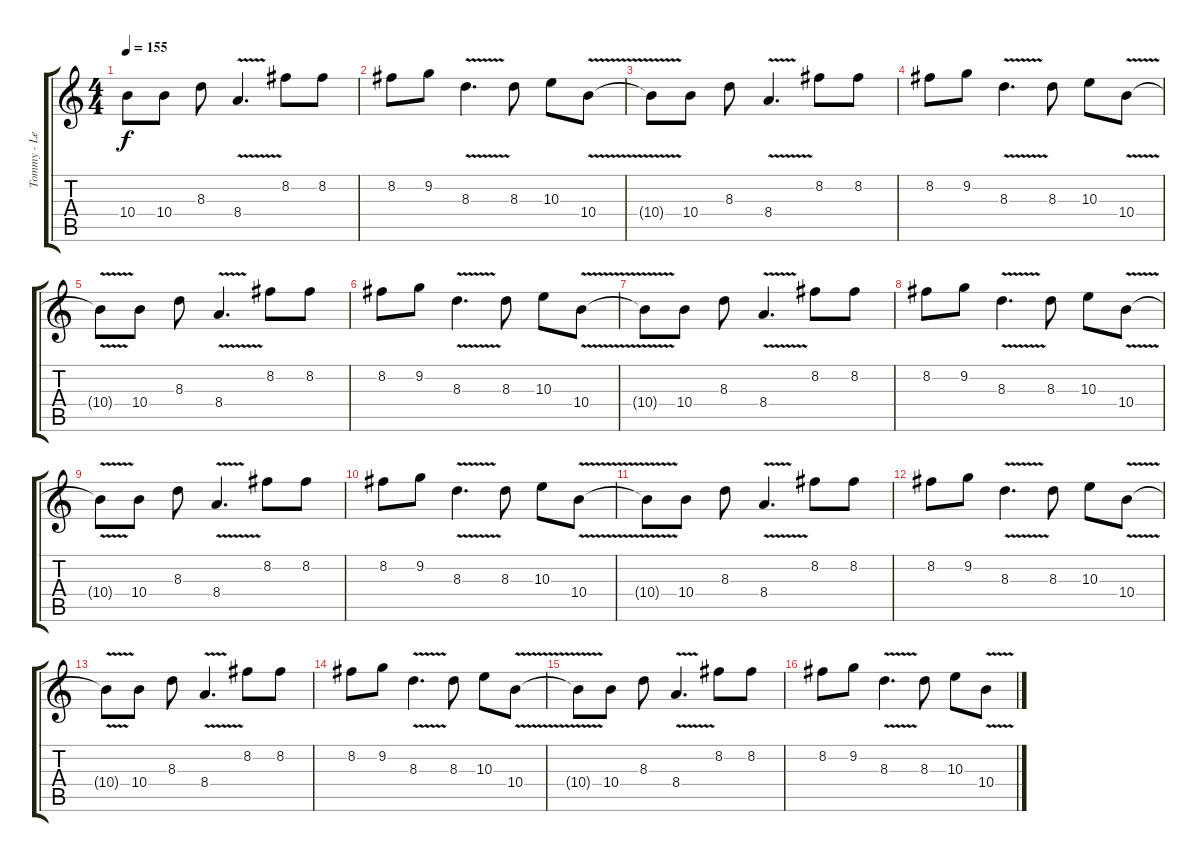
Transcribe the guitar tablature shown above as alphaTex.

\track ("Tommy - Lead Guitar" "Tommy - Le") {instrument distortionguitar}
\staff {score tabs}
\tuning (Eb4 Bb3 Gb3 Db3 Ab2 Eb2) {hide}
\ts (4 4)
\tempo 155
\clef g2
\ks c
10.4{t}.8{dy f} 10.4.8 8.3.8 8.4{v}.4{d} 8.2.8 8.2.8 |
8.2.8 9.2.8 8.3{v}.4{d} 8.3.8 10.3.8 10.4{v}.8 |
10.4{t}.8 10.4.8 8.3.8 8.4{v}.4{d} 8.2.8 8.2.8 |
8.2.8 9.2.8 8.3{v}.4{d} 8.3.8 10.3.8 10.4{v}.8 |
10.4{t}.8 10.4.8 8.3.8 8.4{v}.4{d} 8.2.8 8.2.8 |
8.2.8 9.2.8 8.3{v}.4{d} 8.3.8 10.3.8 10.4{v}.8 |
10.4{t}.8 10.4.8 8.3.8 8.4{v}.4{d} 8.2.8 8.2.8 |
8.2.8 9.2.8 8.3{v}.4{d} 8.3.8 10.3.8 10.4{v}.8 |
10.4{t}.8 10.4.8 8.3.8 8.4{v}.4{d} 8.2.8 8.2.8 |
8.2.8 9.2.8 8.3{v}.4{d} 8.3.8 10.3.8 10.4{v}.8 |
10.4{t}.8 10.4.8 8.3.8 8.4{v}.4{d} 8.2.8 8.2.8 |
8.2.8 9.2.8 8.3{v}.4{d} 8.3.8 10.3.8 10.4{v}.8 |
10.4{t}.8 10.4.8 8.3.8 8.4{v}.4{d} 8.2.8 8.2.8 |
8.2.8 9.2.8 8.3{v}.4{d} 8.3.8 10.3.8 10.4{v}.8 |
10.4{t}.8 10.4.8 8.3.8 8.4{v}.4{d} 8.2.8 8.2.8 |
8.2.8 9.2.8 8.3{v}.4{d} 8.3.8 10.3.8 10.4{v}.8
